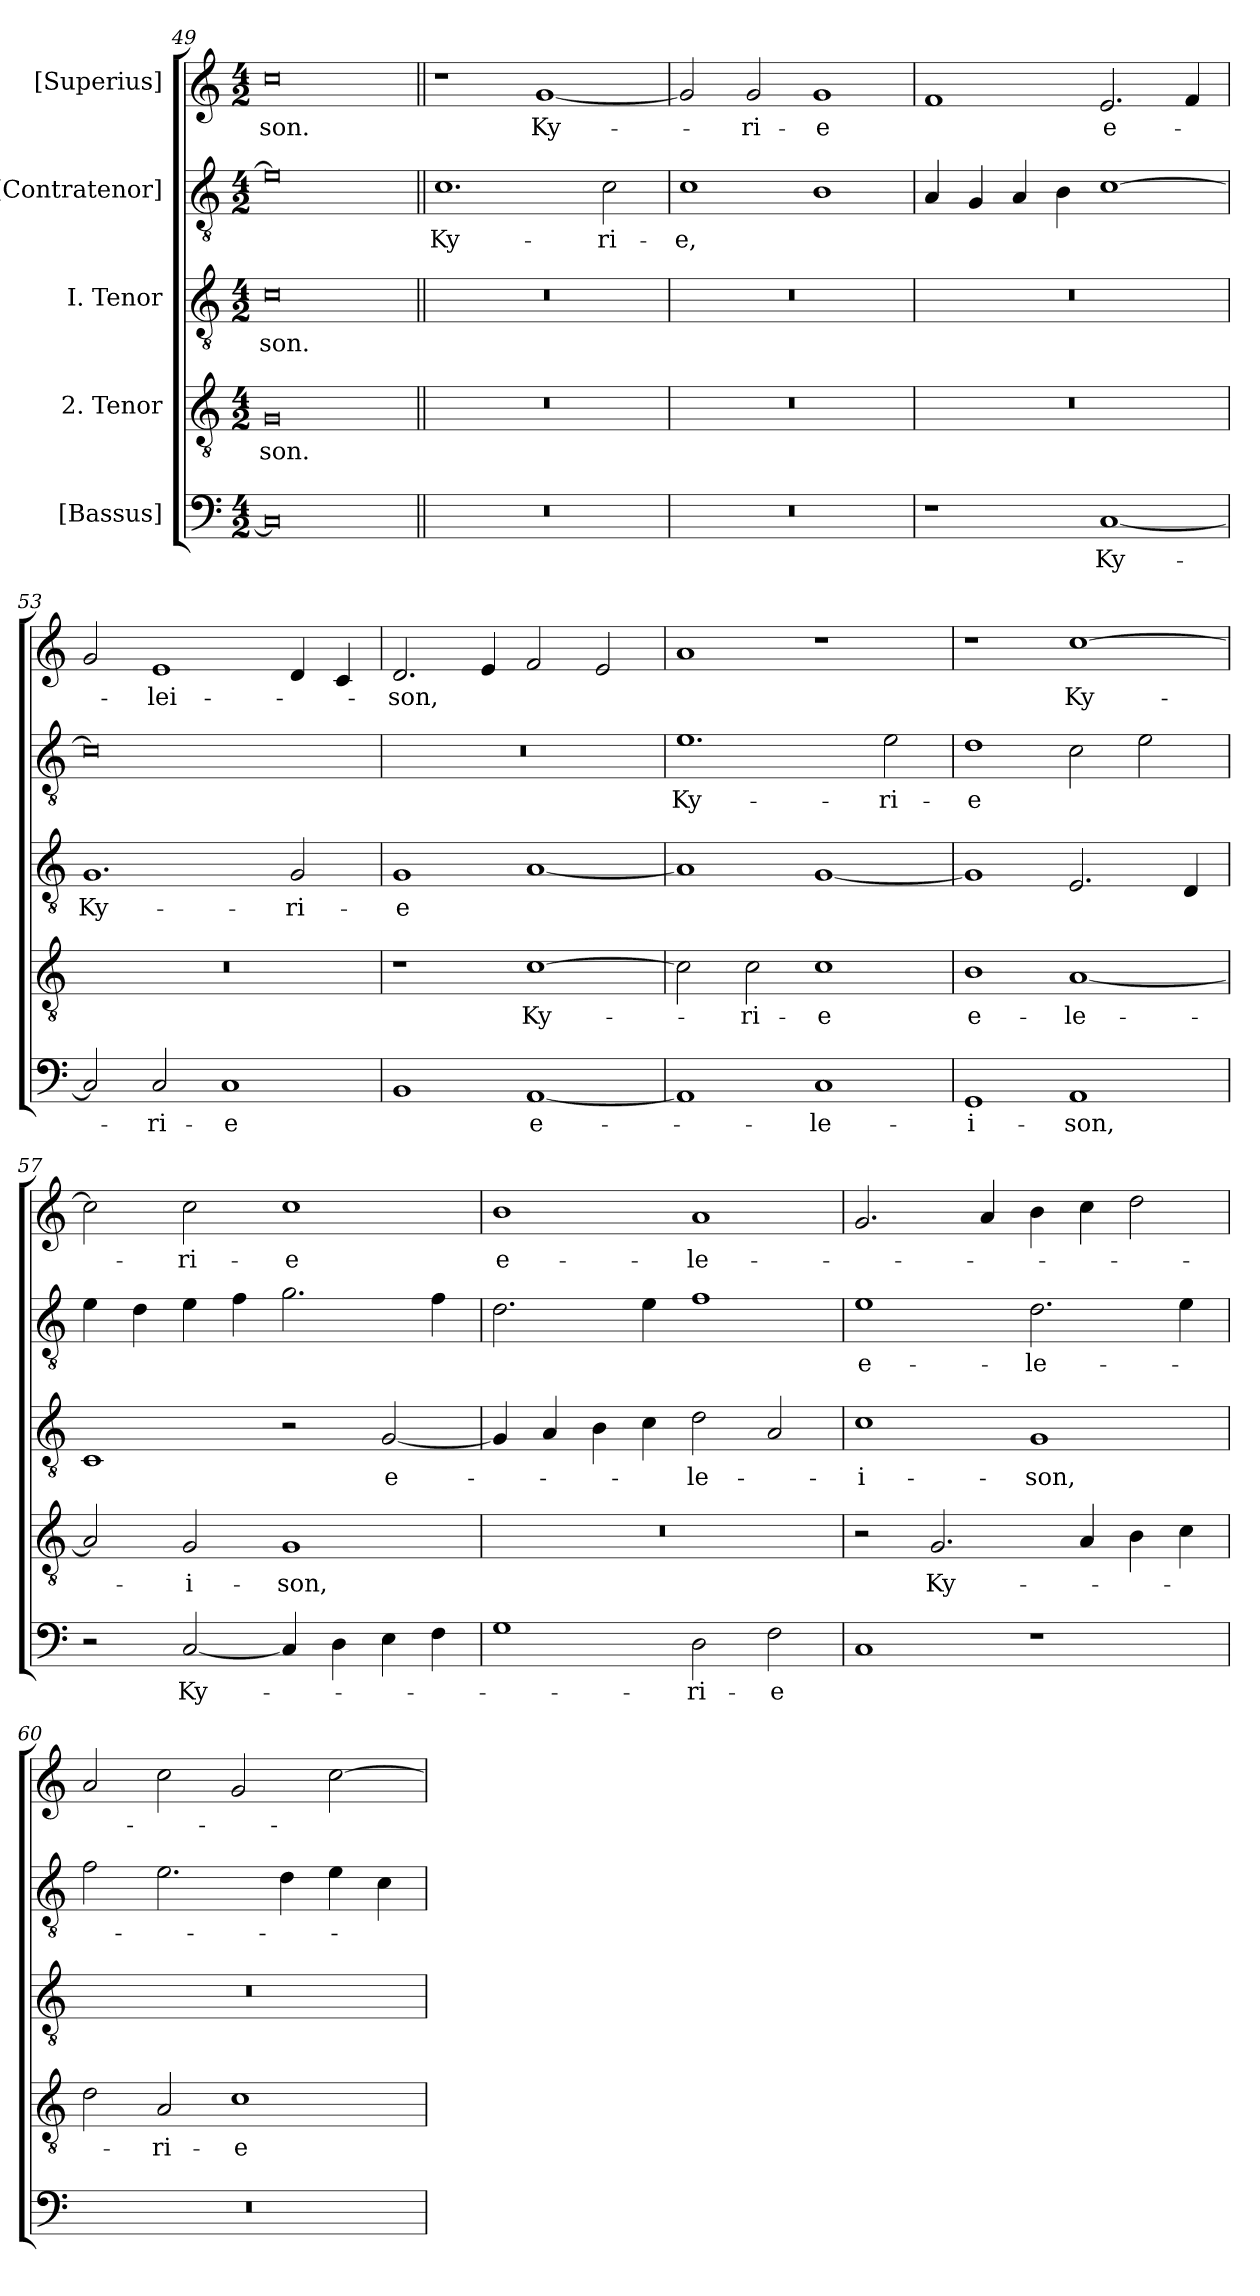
**kern	**text	**kern	**text	**kern	**text	**kern	**text	**kern	**text
*part5	*part5	*part4	*part4	*part3	*part3	*part2	*part2	*part1	*part1
*staff5	*staff5	*staff4	*staff4	*staff3	*staff3	*staff2	*staff2	*staff1	*staff1
*I"[Bassus]	*	*I"2. Tenor	*	*I"I. Tenor	*	*I"[Contratenor]	*	*I"[Superius]	*
*clefF4	*	*clefGv2	*	*clefGv2	*	*clefGv2	*	*clefG2	*
*k[]	*	*k[]	*	*k[]	*	*k[]	*	*k[]	*
*M4/2	*	*M4/2	*	*M4/2	*	*M4/2	*	*M4/2	*
=49	=49	=49	=49	=49	=49	=49	=49	=49	=49
0C/]	.	0G/	-son.	0c\	-son.	0e\]	.	0cc\	-son.
=50||	=50||	=50||	=50||	=50||	=50||	=50||	=50||	=50||	=50||
0r	.	0r	.	0r	.	1.c\	Ky-	1r	.
.	.	.	.	.	.	.	.	[1g/	Ky-
.	.	.	.	.	.	2c\	-ri-	.	.
=51	=51	=51	=51	=51	=51	=51	=51	=51	=51
0r	.	0r	.	0r	.	1c\	-e,	2g/]	.
.	.	.	.	.	.	.	.	2g/	-ri-
.	.	.	.	.	.	1B\	.	1g/	-e
=52	=52	=52	=52	=52	=52	=52	=52	=52	=52
1r	.	0r	.	0r	.	4A/	.	1f/	.
.	.	.	.	.	.	4G/	.	.	.
.	.	.	.	.	.	4A/	.	.	.
.	.	.	.	.	.	4B\	.	.	.
[1C/	Ky-	.	.	.	.	[1c\	.	2.e/	e-
.	.	.	.	.	.	.	.	4f/	.
=53	=53	=53	=53	=53	=53	=53	=53	=53	=53
2C/]	.	0r	.	1.G/	Ky-	0c\]	.	2g/	.
2C/	-ri-	.	.	.	.	.	.	1e/	-lei-
1C/	-e	.	.	.	.	.	.	.	.
.	.	.	.	2G/	-ri-	.	.	4d/	.
.	.	.	.	.	.	.	.	4c/	.
=54	=54	=54	=54	=54	=54	=54	=54	=54	=54
1BB/	.	1r	.	1G/	-e	0r	.	2.d/	-son,
.	.	.	.	.	.	.	.	4e/	.
[1AA/	e-	[1c\	Ky-	[1A/	.	.	.	2f/	.
.	.	.	.	.	.	.	.	2e/	.
=55	=55	=55	=55	=55	=55	=55	=55	=55	=55
1AA/]	.	2c\]	.	1A/]	.	1.e\	Ky-	1a/	.
.	.	2c\	-ri-	.	.	.	.	.	.
1C/	-le-	1c\	-e	[1G/	.	.	.	1r	.
.	.	.	.	.	.	2e\	-ri-	.	.
=56	=56	=56	=56	=56	=56	=56	=56	=56	=56
1GG/	-i-	1B\	e-	1G/]	.	1d\	-e	1r	.
1AA/	-son,	[1A/	-le-	2.E/	.	2c\	.	[1cc\	Ky-
.	.	.	.	.	.	2e\	.	.	.
.	.	.	.	4D/	.	.	.	.	.
=57	=57	=57	=57	=57	=57	=57	=57	=57	=57
2r	.	2A/]	.	1C/	.	4e\	.	2cc\]	.
.	.	.	.	.	.	4d\	.	.	.
[2C/	Ky-	2G/	-i-	.	.	4e\	.	2cc\	-ri-
.	.	.	.	.	.	4f\	.	.	.
4C/]	.	1G/	-son,	2r	.	2.g\	.	1cc\	-e
4D\	.	.	.	.	.	.	.	.	.
4E\	.	.	.	[2G/	e-	.	.	.	.
4F\	.	.	.	.	.	4f\	.	.	.
=58	=58	=58	=58	=58	=58	=58	=58	=58	=58
1G\	.	0r	.	4G/]	.	2.d\	.	1b\	e-
.	.	.	.	4A/	.	.	.	.	.
.	.	.	.	4B\	.	.	.	.	.
.	.	.	.	4c\	.	4e\	.	.	.
2D\	-ri-	.	.	2d\	-le-	1f\	.	1a/	-le-
2F\	-e	.	.	2A/	.	.	.	.	.
=59	=59	=59	=59	=59	=59	=59	=59	=59	=59
1C/	.	2r	.	1c\	-i-	1e\	e-	2.g/	.
.	.	2.G/	Ky-	.	.	.	.	.	.
.	.	.	.	.	.	.	.	4a/	.
1r	.	.	.	1G/	-son,	2.d\	-le-	4b\	.
.	.	4A/	.	.	.	.	.	4cc\	.
.	.	4B\	.	.	.	.	.	2dd\	.
.	.	4c\	.	.	.	4e\	.	.	.
=60	=60	=60	=60	=60	=60	=60	=60	=60	=60
0r	.	2d\	.	0r	.	2f\	.	2a/	.
.	.	2A/	-ri-	.	.	2.e\	.	2cc\	.
.	.	1c\	-e	.	.	.	.	2g/	.
.	.	.	.	.	.	4d\	.	.	.
.	.	.	.	.	.	4e\	.	[2cc\	.
.	.	.	.	.	.	4c\	.	.	.
=	=	=	=	=	=	=	=	=	=
*-	*-	*-	*-	*-	*-	*-	*-	*-	*-
